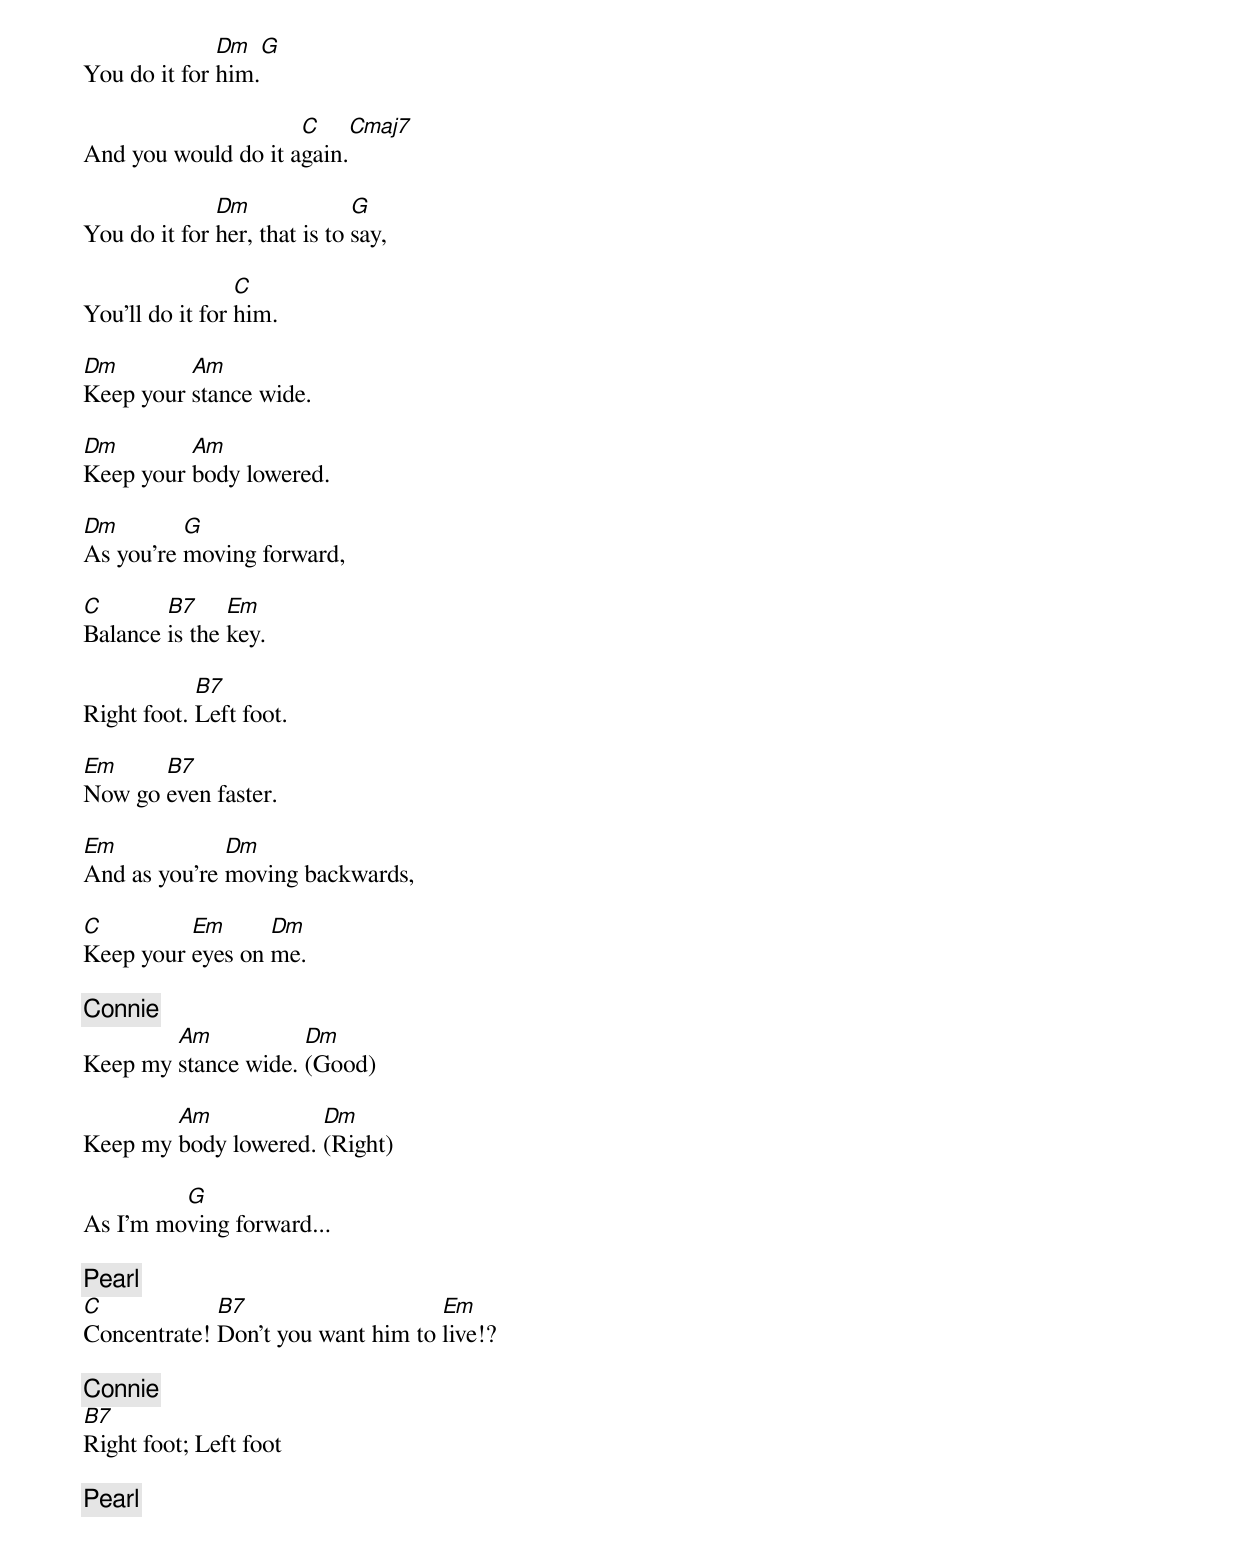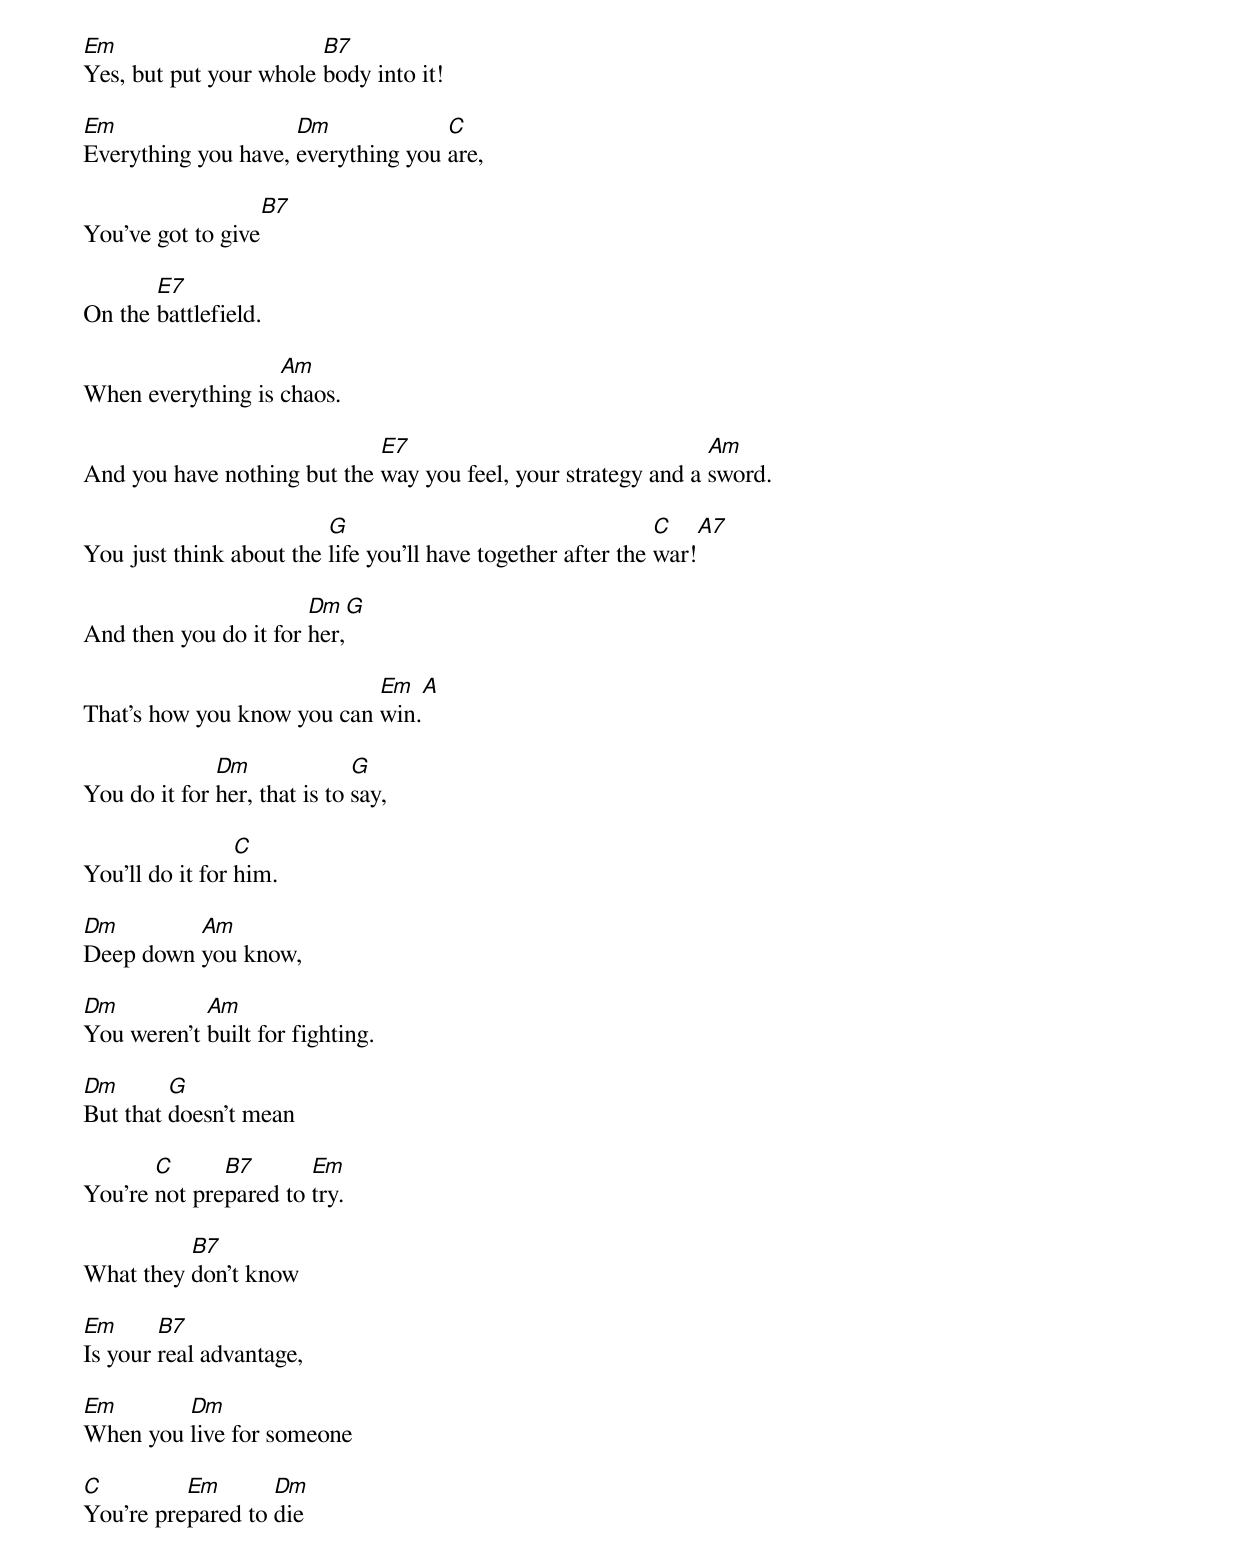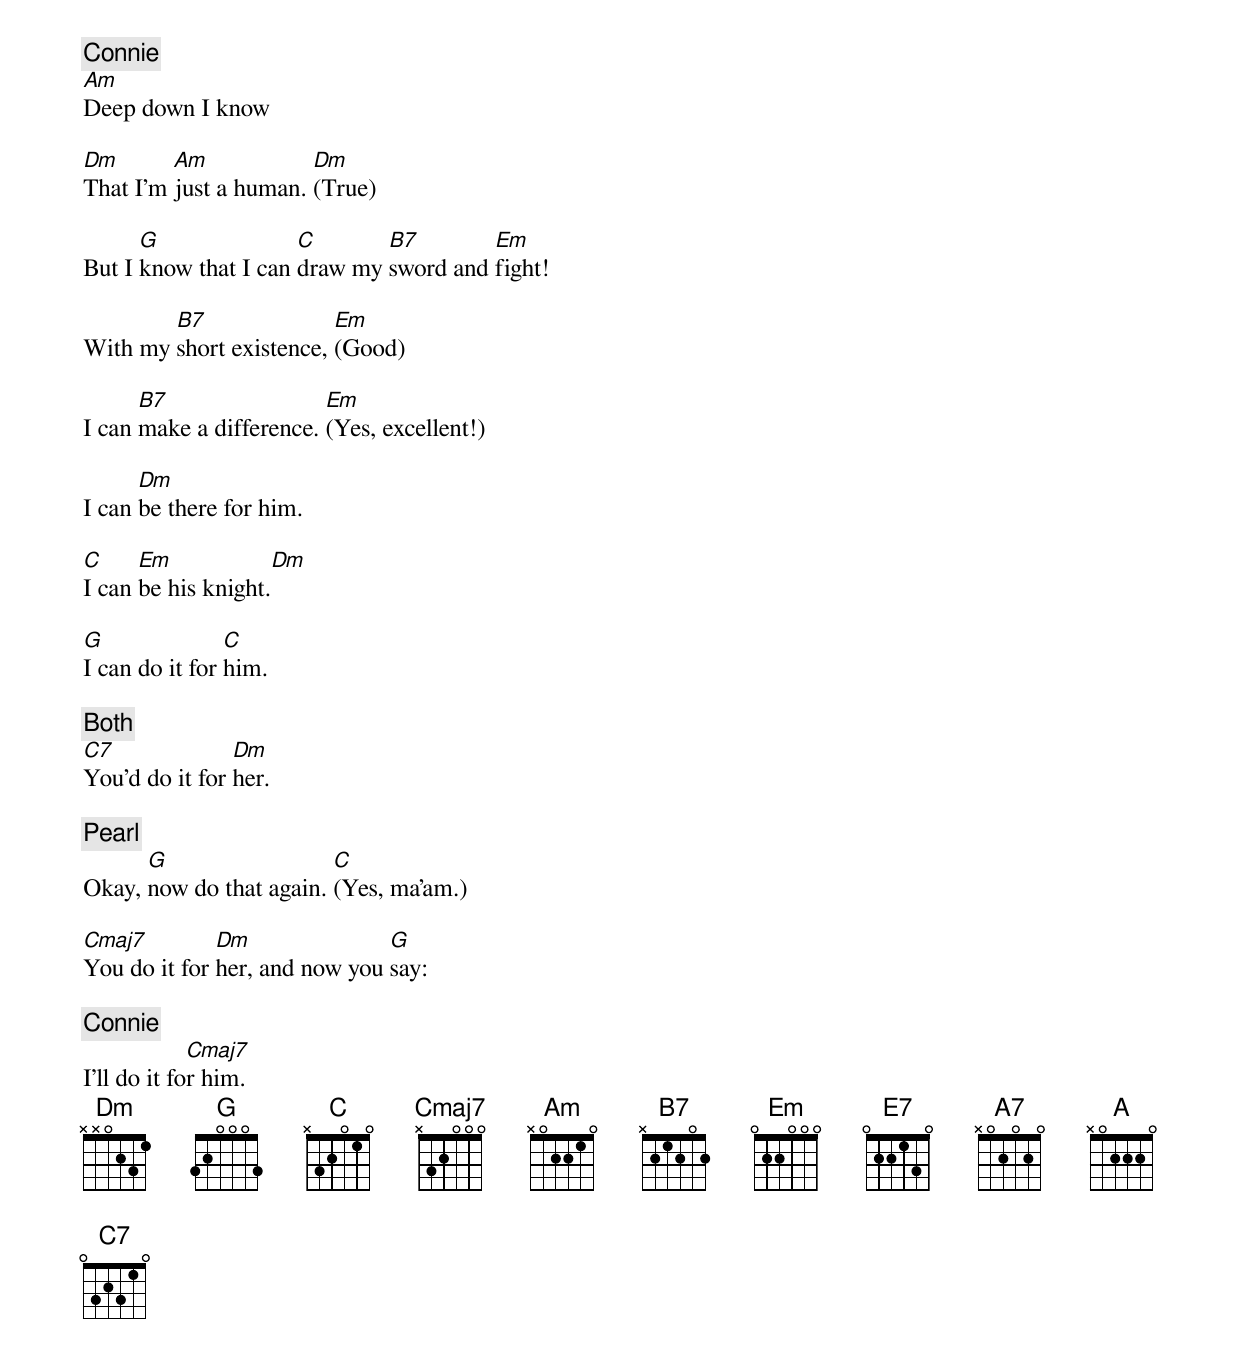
              Dm   G
You do it for him.

                     C     Cmaj7
And you would do it again.

              Dm              G
You do it for her, that is to say,

                 C
You'll do it for him.

Dm        Am
Keep your stance wide.

Dm        Am
Keep your body lowered.

Dm        G
As you're moving forward,

C       B7     Em
Balance is the key.

            B7
Right foot. Left foot.

Em     B7
Now go even faster.

Em            Dm
And as you're moving backwards,

C         Em      Dm
Keep your eyes on me.

[Connie]
        Am           Dm
Keep my stance wide. (Good)

        Am            Dm
Keep my body lowered. (Right)

         G
As I'm moving forward...

[Pearl]
C            B7                    Em
Concentrate! Don't you want him to live!?

[Connie]
B7
Right foot; Left foot

[Pearl]
Em                      B7
Yes, but put your whole body into it!

Em                   Dm             C
Everything you have, everything you are,

                   B7
You've got to give

       E7
On the battlefield.

                   Am
When everything is chaos.

                             E7                                Am
And you have nothing but the way you feel, your strategy and a sword.

                         G                                   C    A7
You just think about the life you'll have together after the war!

                       Dm   G
And then you do it for her,

                            Em   A
That's how you know you can win.

              Dm              G
You do it for her, that is to say,

                 C
You'll do it for him.

Dm        Am
Deep down you know,

Dm          Am
You weren't built for fighting.

Dm       G
But that doesn't mean

       C      B7       Em
You're not prepared to try.

          B7
What they don't know

Em      B7
Is your real advantage,

Em       Dm
When you live for someone

C         Em       Dm
You're prepared to die

[Connie]
Am
Deep down I know

Dm       Am            Dm
That I'm just a human. (True)

      G               C       B7        Em
But I know that I can draw my sword and fight!

        B7               Em
With my short existence, (Good)

      B7                 Em
I can make a difference. (Yes, excellent!)

      Dm
I can be there for him.

C     Em             Dm
I can be his knight.

G               C
I can do it for him.

[Both]
C7              Dm
You'd do it for her.

[Pearl]
      G                  C
Okay, now do that again. (Yes, ma'am.)

Cmaj7         Dm               G
You do it for her, and now you say:

[Connie]
             Cmaj7
I'll do it for him.
